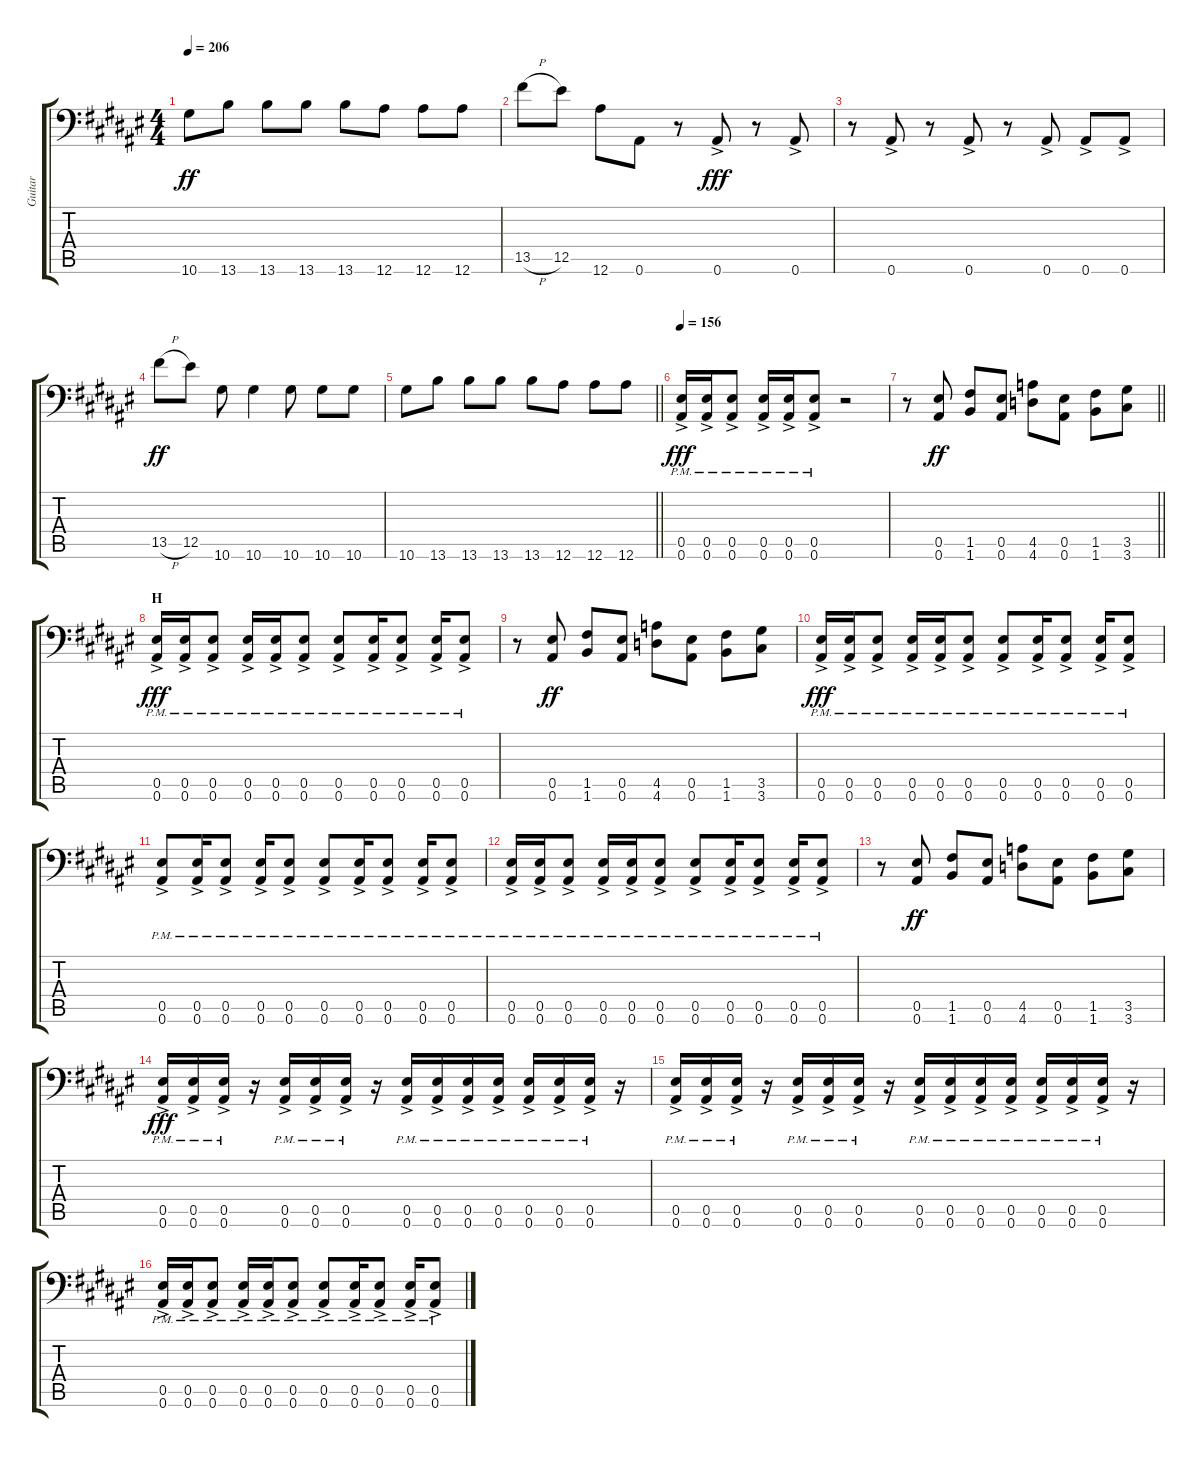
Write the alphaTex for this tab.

\track ("Guitar" "Guitar") {instrument distortionguitar}
\staff {score tabs}
\tuning (C4 G3 Eb3 Bb2 F2 Bb1) {hide}
\ts (4 4)
\tempo 206
\clef f4
\ks f#
10.6.8{dy ff} 13.6.8 13.6.8 13.6.8 13.6.8 12.6.8 12.6.8 12.6.8 |
13.5{h}.8 12.5.8 12.6.8 0.6.8 r.8 0.6{ac}.8{dy fff} r.8 0.6{ac}.8 |
r.8 0.6{ac}.8 r.8 0.6{ac}.8 r.8 0.6{ac}.8 0.6{ac}.8 0.6{ac}.8 |
13.5{h}.8{dy ff} 12.5.8 10.6.8 10.6.4 10.6.8 10.6.8 10.6.8 |
\barLineRight lightlight
10.6.8 13.6.8 13.6.8 13.6.8 13.6.8 12.6.8 12.6.8 12.6.8 |
\section ("" "")
\tempo 156
(0.5{ac pm} 0.6{ac pm}).16{dy fff} (0.5{ac pm} 0.6{ac pm}).16 (0.5{ac pm} 0.6{ac pm}).8 (0.5{ac pm} 0.6{ac pm}).16 (0.5{ac pm} 0.6{ac pm}).16 (0.5{ac pm} 0.6{ac pm}).8 r.2 |
\barLineRight lightlight
r.8 (0.5 0.6).8{dy ff} (1.5 1.6).8 (0.5 0.6).8 (4.5 4.6).8 (0.5 0.6).8 (1.5 1.6).8 (3.5 3.6).8 |
\section ("" "H")
(0.5{ac pm} 0.6{ac pm}).16{dy fff} (0.5{ac pm} 0.6{ac pm}).16 (0.5{ac pm} 0.6{ac pm}).8 (0.5{ac pm} 0.6{ac pm}).16 (0.5{ac pm} 0.6{ac pm}).16 (0.5{ac pm} 0.6{ac pm}).8 (0.5{ac pm} 0.6{ac pm}).8 (0.5{ac pm} 0.6{ac pm}).16 (0.5{ac pm} 0.6{ac pm}).8 (0.5{ac pm} 0.6{ac pm}).16 (0.5{ac pm} 0.6{ac pm}).8 |
r.8 (0.5 0.6).8{dy ff} (1.5 1.6).8 (0.5 0.6).8 (4.5 4.6).8 (0.5 0.6).8 (1.5 1.6).8 (3.5 3.6).8 |
(0.5{ac pm} 0.6{ac pm}).16{dy fff} (0.5{ac pm} 0.6{ac pm}).16 (0.5{ac pm} 0.6{ac pm}).8 (0.5{ac pm} 0.6{ac pm}).16 (0.5{ac pm} 0.6{ac pm}).16 (0.5{ac pm} 0.6{ac pm}).8 (0.5{ac pm} 0.6{ac pm}).8 (0.5{ac pm} 0.6{ac pm}).16 (0.5{ac pm} 0.6{ac pm}).8 (0.5{ac pm} 0.6{ac pm}).16 (0.5{ac pm} 0.6{ac pm}).8 |
(0.5{ac pm} 0.6{ac pm}).8 (0.5{ac pm} 0.6{ac pm}).16 (0.5{ac pm} 0.6{ac pm}).8 (0.5{ac pm} 0.6{ac pm}).16 (0.5{ac pm} 0.6{ac pm}).8 (0.5{ac pm} 0.6{ac pm}).8 (0.5{ac pm} 0.6{ac pm}).16 (0.5{ac pm} 0.6{ac pm}).8 (0.5{ac pm} 0.6{ac pm}).16 (0.5{ac pm} 0.6{ac pm}).8 |
(0.5{ac pm} 0.6{ac pm}).16 (0.5{ac pm} 0.6{ac pm}).16 (0.5{ac pm} 0.6{ac pm}).8 (0.5{ac pm} 0.6{ac pm}).16 (0.5{ac pm} 0.6{ac pm}).16 (0.5{ac pm} 0.6{ac pm}).8 (0.5{ac pm} 0.6{ac pm}).8 (0.5{ac pm} 0.6{ac pm}).16 (0.5{ac pm} 0.6{ac pm}).8 (0.5{ac pm} 0.6{ac pm}).16 (0.5{ac pm} 0.6{ac pm}).8 |
r.8 (0.5 0.6).8{dy ff} (1.5 1.6).8 (0.5 0.6).8 (4.5 4.6).8 (0.5 0.6).8 (1.5 1.6).8 (3.5 3.6).8 |
(0.5{ac pm} 0.6{ac pm}).16{dy fff} (0.5{ac pm} 0.6{ac pm}).16 (0.5{ac pm} 0.6{ac pm}).16 r.16 (0.5{ac pm} 0.6{ac pm}).16 (0.5{ac pm} 0.6{ac pm}).16 (0.5{ac pm} 0.6{ac pm}).16 r.16 (0.5{ac pm} 0.6{ac pm}).16 (0.5{ac pm} 0.6{ac pm}).16 (0.5{ac pm} 0.6{ac pm}).16 (0.5{ac pm} 0.6{ac pm}).16 (0.5{ac pm} 0.6{ac pm}).16 (0.5{ac pm} 0.6{ac pm}).16 (0.5{ac pm} 0.6{ac pm}).16 r.16 |
(0.5{ac pm} 0.6{ac pm}).16 (0.5{ac pm} 0.6{ac pm}).16 (0.5{ac pm} 0.6{ac pm}).16 r.16 (0.5{ac pm} 0.6{ac pm}).16 (0.5{ac pm} 0.6{ac pm}).16 (0.5{ac pm} 0.6{ac pm}).16 r.16 (0.5{ac pm} 0.6{ac pm}).16 (0.5{ac pm} 0.6{ac pm}).16 (0.5{ac pm} 0.6{ac pm}).16 (0.5{ac pm} 0.6{ac pm}).16 (0.5{ac pm} 0.6{ac pm}).16 (0.5{ac pm} 0.6{ac pm}).16 (0.5{ac pm} 0.6{ac pm}).16 r.16 |
(0.5{ac pm} 0.6{ac pm}).16 (0.5{ac pm} 0.6{ac pm}).16 (0.5{ac pm} 0.6{ac pm}).8 (0.5{ac pm} 0.6{ac pm}).16 (0.5{ac pm} 0.6{ac pm}).16 (0.5{ac pm} 0.6{ac pm}).8 (0.5{ac pm} 0.6{ac pm}).8 (0.5{ac pm} 0.6{ac pm}).16 (0.5{ac pm} 0.6{ac pm}).8 (0.5{ac pm} 0.6{ac pm}).16 (0.5{ac pm} 0.6{ac pm}).8
